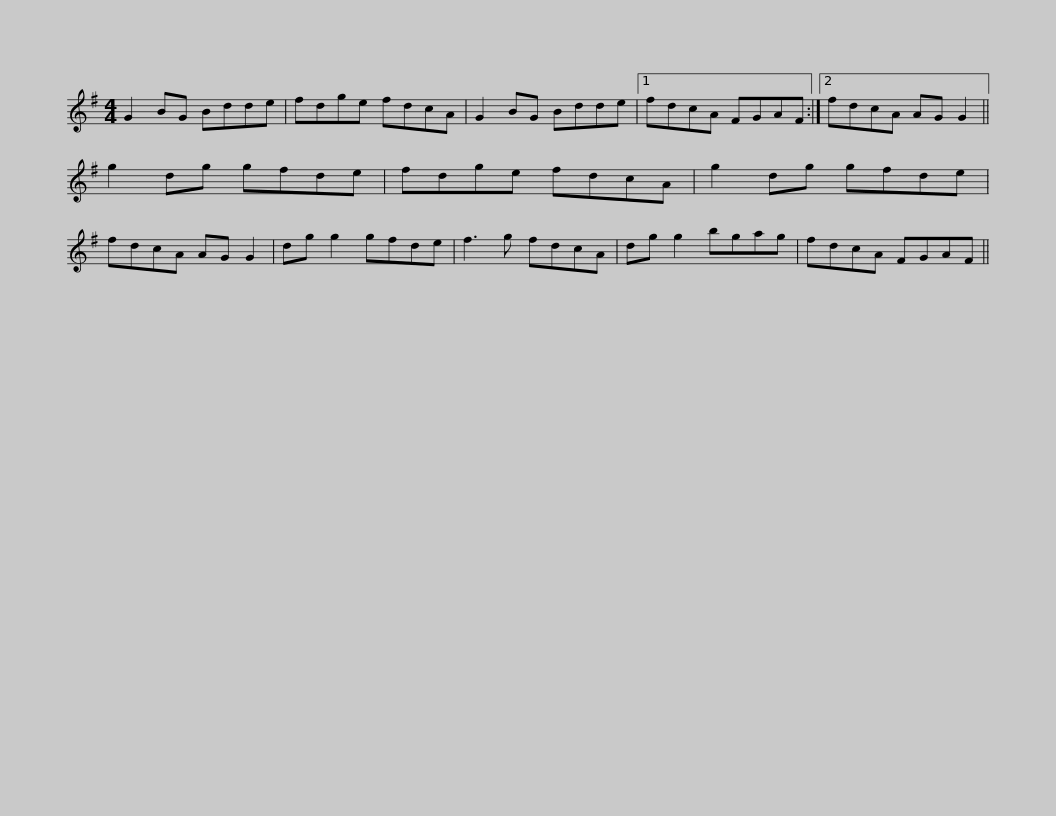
X:1
L:1/8
M:4/4
I:linebreak $
K:G
V:1 treble
V:1
 G2 BG Bdde | fdge fdcA | G2 BG Bdde |1 fdcA FGAF :|2 fdcA AG G2 || %5
 g2 dg gfde |$ fdge fdcA | g2 dg gfde | fdcA AG G2 | dg g2 gfde | %10
 f3 g fdcA | dg g2 bgag |$ fdcA FGAF || %13
